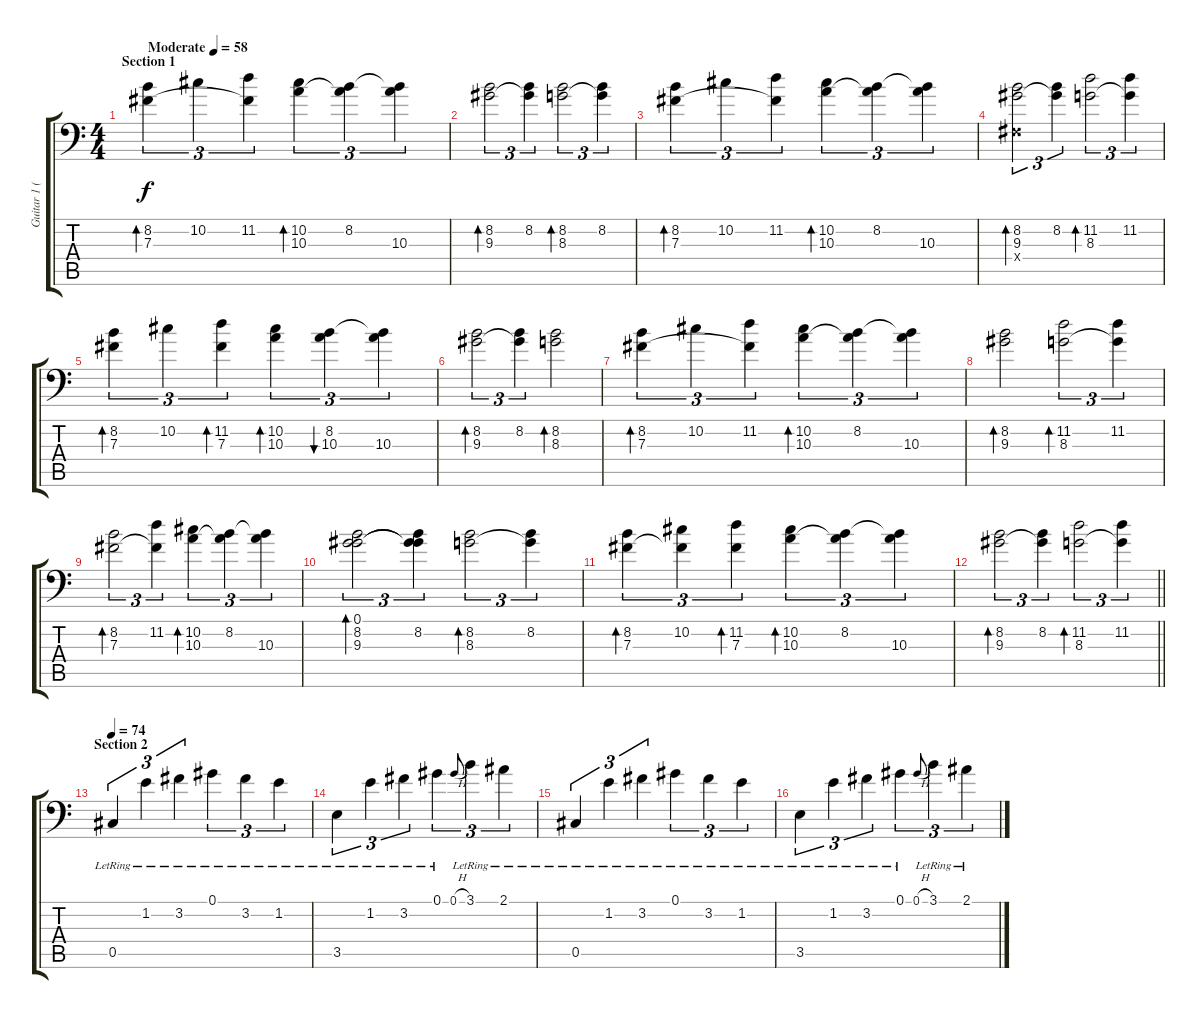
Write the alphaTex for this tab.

\track ("Guitar 1 (Clean)" "Guitar 1 (") {instrument electricguitarjazz}
\staff {score tabs}
\tuning (Ab3 Eb3 B2 Gb2 Db2 Ab1) {hide}
\ts (4 4)
\section ("" "Section 1")
\tempo (58 "Moderate")
\clef f4
\ks c
(8.2 7.3).4{tu (3 2) bd 60 dy f instrument electricguitarjazz} 10.2.4{tu (3 2)} (11.2 7.3{t}).4{tu (3 2)} (10.2 10.3).4{tu (3 2) bd 60} (8.2 10.3{t}).4{tu (3 2)} (8.2{t} 10.3).4{tu (3 2)} |
(8.2 9.3).2{tu (3 2) bd 60} (8.2 9.3{t}).4{tu (3 2)} (8.2 8.3).2{tu (3 2) bd 60} (8.2 8.3{t}).4{tu (3 2)} |
(8.2 7.3).4{tu (3 2) bd 60} 10.2.4{tu (3 2)} (11.2 7.3{t}).4{tu (3 2)} (10.2 10.3).4{tu (3 2) bd 60} (8.2 10.3{t}).4{tu (3 2)} (8.2{t} 10.3).4{tu (3 2)} |
(8.2 9.3 0.4{x}).2{tu (3 2) bd 60} (8.2 9.3{t}).4{tu (3 2)} (11.2 8.3).2{tu (3 2) bd 60} (11.2 8.3{t}).4{tu (3 2)} |
(8.2 7.3).4{tu (3 2) bd 60} 10.2.4{tu (3 2)} (11.2 7.3).4{tu (3 2) bd 60} (10.2 10.3).4{tu (3 2) bd 60} (8.2 10.3).4{tu (3 2) bu 60} (8.2{t} 10.3).4{tu (3 2)} |
(8.2 9.3).2{tu (3 2) bd 60} (8.2 9.3{t}).4{tu (3 2)} (8.2 8.3).2{bd 60} |
(8.2 7.3).4{tu (3 2) bd 60} 10.2.4{tu (3 2)} (11.2 7.3{t}).4{tu (3 2)} (10.2 10.3).4{tu (3 2) bd 60} (8.2 10.3{t}).4{tu (3 2)} (8.2{t} 10.3).4{tu (3 2)} |
(8.2 9.3).2{bd 60} (11.2 8.3).2{tu (3 2) bd 60} (11.2 8.3{t}).4{tu (3 2)} |
(8.2 7.3).2{tu (3 2) bd 60} (11.2 7.3{t}).4{tu (3 2)} (10.2 10.3).4{tu (3 2) bd 60} (8.2 10.3{t}).4{tu (3 2)} (8.2{t} 10.3).4{tu (3 2)} |
(0.1 8.2 9.3).2{tu (3 2) bd 60} (0.1{t} 8.2 9.3{t}).4{tu (3 2)} (8.2 8.3).2{tu (3 2) bd 60} (8.2 8.3{t}).4{tu (3 2)} |
(8.2 7.3).4{tu (3 2) bd 60} (10.2 7.3{t}).4{tu (3 2)} (11.2 7.3).4{tu (3 2) bd 60} (10.2 10.3).4{tu (3 2) bd 60} (8.2 10.3{t}).4{tu (3 2)} (8.2{t} 10.3).4{tu (3 2)} |
\barLineRight lightlight
(8.2 9.3).2{tu (3 2) bd 60} (8.2 9.3{t}).4{tu (3 2)} (11.2 8.3).2{tu (3 2) bd 60} (11.2 8.3{t}).4{tu (3 2)} |
\section ("" "Section 2")
\tempo 74
0.5{lr}.4{tu (3 2)} 1.2{lr}.4{tu (3 2)} 3.2{lr}.4{tu (3 2)} 0.1{lr}.4{tu (3 2)} 3.2{lr}.4{tu (3 2)} 1.2{lr}.4{tu (3 2)} |
3.5{lr}.4{tu (3 2)} 1.2{lr}.4{tu (3 2)} 3.2{lr}.4{tu (3 2)} 0.1{lr}.4{tu (3 2)} 0.1{h}.8{gr onbeat} 3.1{lr}.4{tu (3 2)} 2.1{lr}.4{tu (3 2)} |
0.5{lr}.4{tu (3 2)} 1.2{lr}.4{tu (3 2)} 3.2{lr}.4{tu (3 2)} 0.1{lr}.4{tu (3 2)} 3.2{lr}.4{tu (3 2)} 1.2{lr}.4{tu (3 2)} |
3.5{lr}.4{tu (3 2)} 1.2{lr}.4{tu (3 2)} 3.2{lr}.4{tu (3 2)} 0.1{lr}.4{tu (3 2)} 0.1{h}.8{gr onbeat} 3.1{lr}.4{tu (3 2)} 2.1{lr}.4{tu (3 2)}
